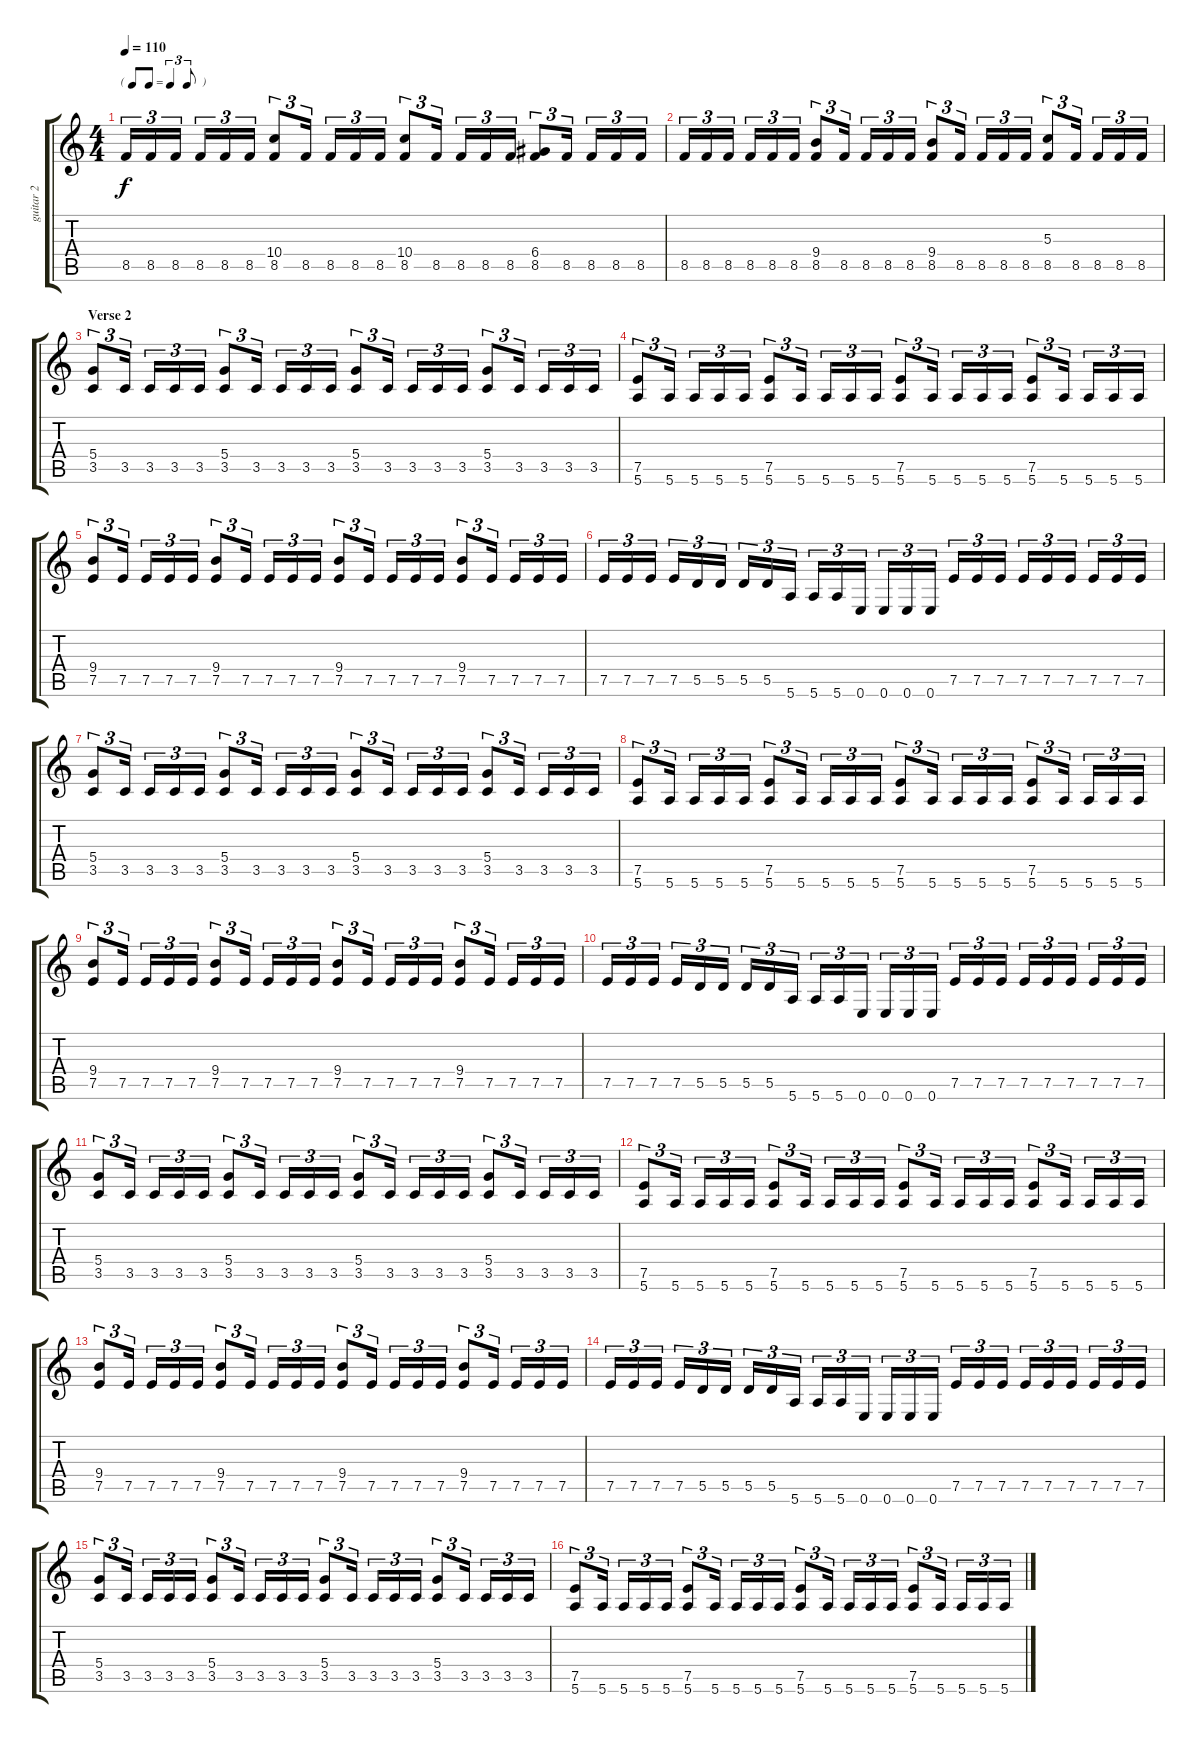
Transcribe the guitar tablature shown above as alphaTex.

\track ("guitar 2" "guitar 2") {instrument distortionguitar}
\staff {score tabs}
\tuning (E4 B3 G3 D3 A2 E2) {hide}
\ts (4 4)
\tf triplet8th
\tempo 110
\clef g2
\ks c
8.5.16{tu (3 2) dy f} 8.5.16{tu (3 2)} 8.5.16{tu (3 2)} 8.5.16{tu (3 2)} 8.5.16{tu (3 2)} 8.5.16{tu (3 2)} (10.4 8.5).8{tu (3 2)} 8.5.16{tu (3 2)} 8.5.16{tu (3 2)} 8.5.16{tu (3 2)} 8.5.16{tu (3 2)} (10.4 8.5).8{tu (3 2)} 8.5.16{tu (3 2)} 8.5.16{tu (3 2)} 8.5.16{tu (3 2)} 8.5.16{tu (3 2)} (6.4 8.5).8{tu (3 2)} 8.5.16{tu (3 2)} 8.5.16{tu (3 2)} 8.5.16{tu (3 2)} 8.5.16{tu (3 2)} |
8.5.16{tu (3 2)} 8.5.16{tu (3 2)} 8.5.16{tu (3 2)} 8.5.16{tu (3 2)} 8.5.16{tu (3 2)} 8.5.16{tu (3 2)} (9.4 8.5).8{tu (3 2)} 8.5.16{tu (3 2)} 8.5.16{tu (3 2)} 8.5.16{tu (3 2)} 8.5.16{tu (3 2)} (9.4 8.5).8{tu (3 2)} 8.5.16{tu (3 2)} 8.5.16{tu (3 2)} 8.5.16{tu (3 2)} 8.5.16{tu (3 2)} (5.3 8.5).8{tu (3 2)} 8.5.16{tu (3 2)} 8.5.16{tu (3 2)} 8.5.16{tu (3 2)} 8.5.16{tu (3 2)} |
\section ("" "Verse 2")
(5.4 3.5).8{tu (3 2)} 3.5.16{tu (3 2)} 3.5.16{tu (3 2)} 3.5.16{tu (3 2)} 3.5.16{tu (3 2)} (5.4 3.5).8{tu (3 2)} 3.5.16{tu (3 2)} 3.5.16{tu (3 2)} 3.5.16{tu (3 2)} 3.5.16{tu (3 2)} (5.4 3.5).8{tu (3 2)} 3.5.16{tu (3 2)} 3.5.16{tu (3 2)} 3.5.16{tu (3 2)} 3.5.16{tu (3 2)} (5.4 3.5).8{tu (3 2)} 3.5.16{tu (3 2)} 3.5.16{tu (3 2)} 3.5.16{tu (3 2)} 3.5.16{tu (3 2)} |
(7.5 5.6).8{tu (3 2)} 5.6.16{tu (3 2)} 5.6.16{tu (3 2)} 5.6.16{tu (3 2)} 5.6.16{tu (3 2)} (7.5 5.6).8{tu (3 2)} 5.6.16{tu (3 2)} 5.6.16{tu (3 2)} 5.6.16{tu (3 2)} 5.6.16{tu (3 2)} (7.5 5.6).8{tu (3 2)} 5.6.16{tu (3 2)} 5.6.16{tu (3 2)} 5.6.16{tu (3 2)} 5.6.16{tu (3 2)} (7.5 5.6).8{tu (3 2)} 5.6.16{tu (3 2)} 5.6.16{tu (3 2)} 5.6.16{tu (3 2)} 5.6.16{tu (3 2)} |
(9.4 7.5).8{tu (3 2)} 7.5.16{tu (3 2)} 7.5.16{tu (3 2)} 7.5.16{tu (3 2)} 7.5.16{tu (3 2)} (9.4 7.5).8{tu (3 2)} 7.5.16{tu (3 2)} 7.5.16{tu (3 2)} 7.5.16{tu (3 2)} 7.5.16{tu (3 2)} (9.4 7.5).8{tu (3 2)} 7.5.16{tu (3 2)} 7.5.16{tu (3 2)} 7.5.16{tu (3 2)} 7.5.16{tu (3 2)} (9.4 7.5).8{tu (3 2)} 7.5.16{tu (3 2)} 7.5.16{tu (3 2)} 7.5.16{tu (3 2)} 7.5.16{tu (3 2)} |
7.5.16{tu (3 2)} 7.5.16{tu (3 2)} 7.5.16{tu (3 2)} 7.5.16{tu (3 2)} 5.5.16{tu (3 2)} 5.5.16{tu (3 2)} 5.5.16{tu (3 2)} 5.5.16{tu (3 2)} 5.6.16{tu (3 2)} 5.6.16{tu (3 2)} 5.6.16{tu (3 2)} 0.6.16{tu (3 2)} 0.6.16{tu (3 2)} 0.6.16{tu (3 2)} 0.6.16{tu (3 2)} 7.5.16{tu (3 2)} 7.5.16{tu (3 2)} 7.5.16{tu (3 2)} 7.5.16{tu (3 2)} 7.5.16{tu (3 2)} 7.5.16{tu (3 2)} 7.5.16{tu (3 2)} 7.5.16{tu (3 2)} 7.5.16{tu (3 2)} |
(5.4 3.5).8{tu (3 2)} 3.5.16{tu (3 2)} 3.5.16{tu (3 2)} 3.5.16{tu (3 2)} 3.5.16{tu (3 2)} (5.4 3.5).8{tu (3 2)} 3.5.16{tu (3 2)} 3.5.16{tu (3 2)} 3.5.16{tu (3 2)} 3.5.16{tu (3 2)} (5.4 3.5).8{tu (3 2)} 3.5.16{tu (3 2)} 3.5.16{tu (3 2)} 3.5.16{tu (3 2)} 3.5.16{tu (3 2)} (5.4 3.5).8{tu (3 2)} 3.5.16{tu (3 2)} 3.5.16{tu (3 2)} 3.5.16{tu (3 2)} 3.5.16{tu (3 2)} |
(7.5 5.6).8{tu (3 2)} 5.6.16{tu (3 2)} 5.6.16{tu (3 2)} 5.6.16{tu (3 2)} 5.6.16{tu (3 2)} (7.5 5.6).8{tu (3 2)} 5.6.16{tu (3 2)} 5.6.16{tu (3 2)} 5.6.16{tu (3 2)} 5.6.16{tu (3 2)} (7.5 5.6).8{tu (3 2)} 5.6.16{tu (3 2)} 5.6.16{tu (3 2)} 5.6.16{tu (3 2)} 5.6.16{tu (3 2)} (7.5 5.6).8{tu (3 2)} 5.6.16{tu (3 2)} 5.6.16{tu (3 2)} 5.6.16{tu (3 2)} 5.6.16{tu (3 2)} |
(9.4 7.5).8{tu (3 2)} 7.5.16{tu (3 2)} 7.5.16{tu (3 2)} 7.5.16{tu (3 2)} 7.5.16{tu (3 2)} (9.4 7.5).8{tu (3 2)} 7.5.16{tu (3 2)} 7.5.16{tu (3 2)} 7.5.16{tu (3 2)} 7.5.16{tu (3 2)} (9.4 7.5).8{tu (3 2)} 7.5.16{tu (3 2)} 7.5.16{tu (3 2)} 7.5.16{tu (3 2)} 7.5.16{tu (3 2)} (9.4 7.5).8{tu (3 2)} 7.5.16{tu (3 2)} 7.5.16{tu (3 2)} 7.5.16{tu (3 2)} 7.5.16{tu (3 2)} |
7.5.16{tu (3 2)} 7.5.16{tu (3 2)} 7.5.16{tu (3 2)} 7.5.16{tu (3 2)} 5.5.16{tu (3 2)} 5.5.16{tu (3 2)} 5.5.16{tu (3 2)} 5.5.16{tu (3 2)} 5.6.16{tu (3 2)} 5.6.16{tu (3 2)} 5.6.16{tu (3 2)} 0.6.16{tu (3 2)} 0.6.16{tu (3 2)} 0.6.16{tu (3 2)} 0.6.16{tu (3 2)} 7.5.16{tu (3 2)} 7.5.16{tu (3 2)} 7.5.16{tu (3 2)} 7.5.16{tu (3 2)} 7.5.16{tu (3 2)} 7.5.16{tu (3 2)} 7.5.16{tu (3 2)} 7.5.16{tu (3 2)} 7.5.16{tu (3 2)} |
(5.4 3.5).8{tu (3 2)} 3.5.16{tu (3 2)} 3.5.16{tu (3 2)} 3.5.16{tu (3 2)} 3.5.16{tu (3 2)} (5.4 3.5).8{tu (3 2)} 3.5.16{tu (3 2)} 3.5.16{tu (3 2)} 3.5.16{tu (3 2)} 3.5.16{tu (3 2)} (5.4 3.5).8{tu (3 2)} 3.5.16{tu (3 2)} 3.5.16{tu (3 2)} 3.5.16{tu (3 2)} 3.5.16{tu (3 2)} (5.4 3.5).8{tu (3 2)} 3.5.16{tu (3 2)} 3.5.16{tu (3 2)} 3.5.16{tu (3 2)} 3.5.16{tu (3 2)} |
(7.5 5.6).8{tu (3 2)} 5.6.16{tu (3 2)} 5.6.16{tu (3 2)} 5.6.16{tu (3 2)} 5.6.16{tu (3 2)} (7.5 5.6).8{tu (3 2)} 5.6.16{tu (3 2)} 5.6.16{tu (3 2)} 5.6.16{tu (3 2)} 5.6.16{tu (3 2)} (7.5 5.6).8{tu (3 2)} 5.6.16{tu (3 2)} 5.6.16{tu (3 2)} 5.6.16{tu (3 2)} 5.6.16{tu (3 2)} (7.5 5.6).8{tu (3 2)} 5.6.16{tu (3 2)} 5.6.16{tu (3 2)} 5.6.16{tu (3 2)} 5.6.16{tu (3 2)} |
(9.4 7.5).8{tu (3 2)} 7.5.16{tu (3 2)} 7.5.16{tu (3 2)} 7.5.16{tu (3 2)} 7.5.16{tu (3 2)} (9.4 7.5).8{tu (3 2)} 7.5.16{tu (3 2)} 7.5.16{tu (3 2)} 7.5.16{tu (3 2)} 7.5.16{tu (3 2)} (9.4 7.5).8{tu (3 2)} 7.5.16{tu (3 2)} 7.5.16{tu (3 2)} 7.5.16{tu (3 2)} 7.5.16{tu (3 2)} (9.4 7.5).8{tu (3 2)} 7.5.16{tu (3 2)} 7.5.16{tu (3 2)} 7.5.16{tu (3 2)} 7.5.16{tu (3 2)} |
7.5.16{tu (3 2)} 7.5.16{tu (3 2)} 7.5.16{tu (3 2)} 7.5.16{tu (3 2)} 5.5.16{tu (3 2)} 5.5.16{tu (3 2)} 5.5.16{tu (3 2)} 5.5.16{tu (3 2)} 5.6.16{tu (3 2)} 5.6.16{tu (3 2)} 5.6.16{tu (3 2)} 0.6.16{tu (3 2)} 0.6.16{tu (3 2)} 0.6.16{tu (3 2)} 0.6.16{tu (3 2)} 7.5.16{tu (3 2)} 7.5.16{tu (3 2)} 7.5.16{tu (3 2)} 7.5.16{tu (3 2)} 7.5.16{tu (3 2)} 7.5.16{tu (3 2)} 7.5.16{tu (3 2)} 7.5.16{tu (3 2)} 7.5.16{tu (3 2)} |
(5.4 3.5).8{tu (3 2)} 3.5.16{tu (3 2)} 3.5.16{tu (3 2)} 3.5.16{tu (3 2)} 3.5.16{tu (3 2)} (5.4 3.5).8{tu (3 2)} 3.5.16{tu (3 2)} 3.5.16{tu (3 2)} 3.5.16{tu (3 2)} 3.5.16{tu (3 2)} (5.4 3.5).8{tu (3 2)} 3.5.16{tu (3 2)} 3.5.16{tu (3 2)} 3.5.16{tu (3 2)} 3.5.16{tu (3 2)} (5.4 3.5).8{tu (3 2)} 3.5.16{tu (3 2)} 3.5.16{tu (3 2)} 3.5.16{tu (3 2)} 3.5.16{tu (3 2)} |
(7.5 5.6).8{tu (3 2)} 5.6.16{tu (3 2)} 5.6.16{tu (3 2)} 5.6.16{tu (3 2)} 5.6.16{tu (3 2)} (7.5 5.6).8{tu (3 2)} 5.6.16{tu (3 2)} 5.6.16{tu (3 2)} 5.6.16{tu (3 2)} 5.6.16{tu (3 2)} (7.5 5.6).8{tu (3 2)} 5.6.16{tu (3 2)} 5.6.16{tu (3 2)} 5.6.16{tu (3 2)} 5.6.16{tu (3 2)} (7.5 5.6).8{tu (3 2)} 5.6.16{tu (3 2)} 5.6.16{tu (3 2)} 5.6.16{tu (3 2)} 5.6.16{tu (3 2)}
